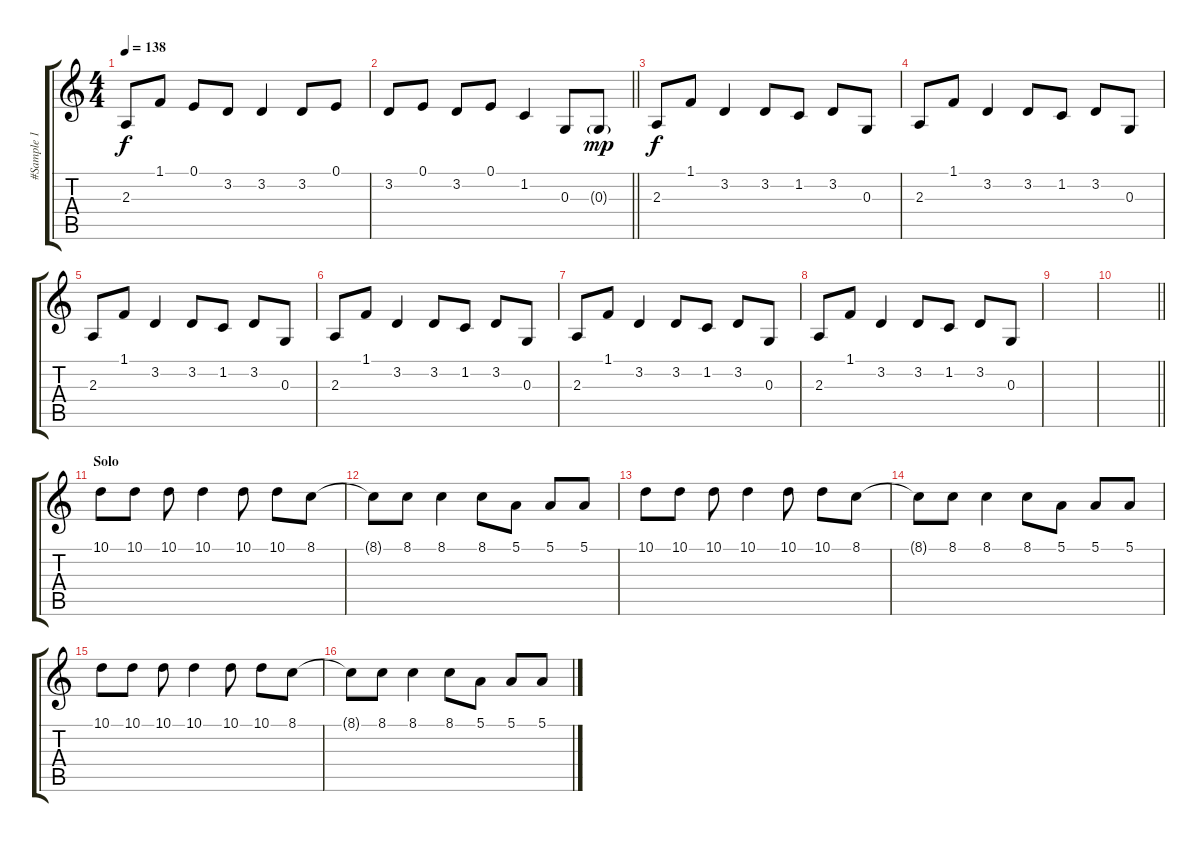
\track ("#Sample 1" "#Sample 1") {instrument rockorgan}
\staff {score tabs}
\tuning (E4 B3 G3 D3 A2 D2) {hide}
\ts (4 4)
\tempo 138
\clef g2
\ks c
2.3.8{dy f} 1.1.8 0.1.8 3.2.8 3.2.4 3.2.8 0.1.8 |
\barLineRight lightlight
3.2.8 0.1.8 3.2.8 0.1.8 1.2.4 0.3.8 0.3{g}.8{dy mp} |
2.3.8{dy f} 1.1.8 3.2.4 3.2.8 1.2.8 3.2.8 0.3.8 |
2.3.8 1.1.8 3.2.4 3.2.8 1.2.8 3.2.8 0.3.8 |
2.3.8 1.1.8 3.2.4 3.2.8 1.2.8 3.2.8 0.3.8 |
2.3.8 1.1.8 3.2.4 3.2.8 1.2.8 3.2.8 0.3.8 |
2.3.8 1.1.8 3.2.4 3.2.8 1.2.8 3.2.8 0.3.8 |
2.3.8 1.1.8 3.2.4 3.2.8 1.2.8 3.2.8 0.3.8 |
|
\barLineRight lightlight
|
\section ("" "Solo ")
10.1.8 10.1.8 10.1.8 10.1.4 10.1.8 10.1.8 8.1.8 |
8.1{t}.8 8.1.8 8.1.4 8.1.8 5.1.8 5.1.8 5.1.8 |
10.1.8 10.1.8 10.1.8 10.1.4 10.1.8 10.1.8 8.1.8 |
8.1{t}.8 8.1.8 8.1.4 8.1.8 5.1.8 5.1.8 5.1.8 |
10.1.8 10.1.8 10.1.8 10.1.4 10.1.8 10.1.8 8.1.8 |
8.1{t}.8 8.1.8 8.1.4 8.1.8 5.1.8 5.1.8 5.1.8
